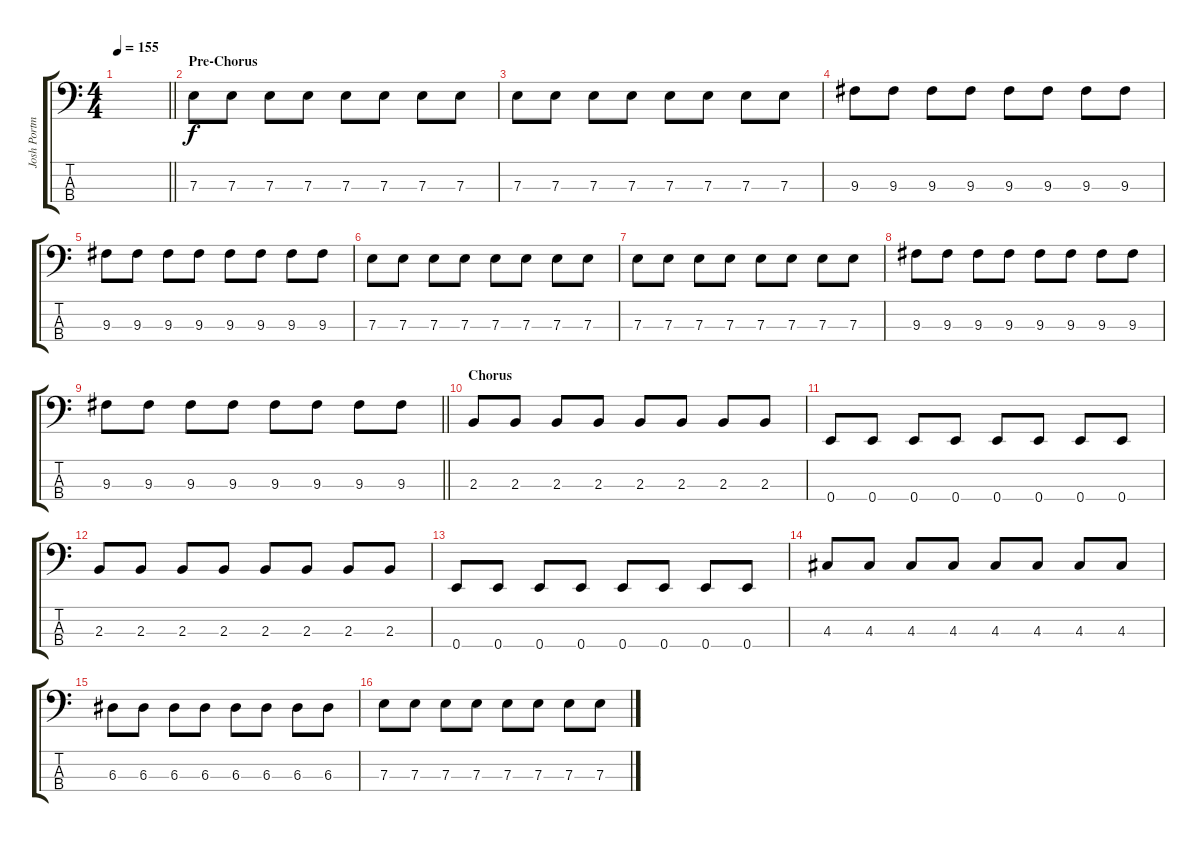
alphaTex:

\track ("Josh Portman - Bass" "Josh Portm") {instrument electricbasspick}
\staff {score tabs}
\tuning (G2 D2 A1 E1) {hide}
\ts (4 4)
\tempo 155
\clef f4
\barLineRight lightlight
\ks c
|
\section ("" "Pre-Chorus")
7.3.8 7.3.8 7.3.8 7.3.8 7.3.8 7.3.8 7.3.8 7.3.8 |
7.3.8 7.3.8 7.3.8 7.3.8 7.3.8 7.3.8 7.3.8 7.3.8 |
9.3.8 9.3.8 9.3.8 9.3.8 9.3.8 9.3.8 9.3.8 9.3.8 |
9.3.8 9.3.8 9.3.8 9.3.8 9.3.8 9.3.8 9.3.8 9.3.8 |
7.3.8 7.3.8 7.3.8 7.3.8 7.3.8 7.3.8 7.3.8 7.3.8 |
7.3.8 7.3.8 7.3.8 7.3.8 7.3.8 7.3.8 7.3.8 7.3.8 |
9.3.8 9.3.8 9.3.8 9.3.8 9.3.8 9.3.8 9.3.8 9.3.8 |
\barLineRight lightlight
9.3.8 9.3.8 9.3.8 9.3.8 9.3.8 9.3.8 9.3.8 9.3.8 |
\section ("" "Chorus")
2.3.8 2.3.8 2.3.8 2.3.8 2.3.8 2.3.8 2.3.8 2.3.8 |
0.4.8 0.4.8 0.4.8 0.4.8 0.4.8 0.4.8 0.4.8 0.4.8 |
2.3.8 2.3.8 2.3.8 2.3.8 2.3.8 2.3.8 2.3.8 2.3.8 |
0.4.8 0.4.8 0.4.8 0.4.8 0.4.8 0.4.8 0.4.8 0.4.8 |
4.3.8 4.3.8 4.3.8 4.3.8 4.3.8 4.3.8 4.3.8 4.3.8 |
6.3.8 6.3.8 6.3.8 6.3.8 6.3.8 6.3.8 6.3.8 6.3.8 |
7.3.8 7.3.8 7.3.8 7.3.8 7.3.8 7.3.8 7.3.8 7.3.8
